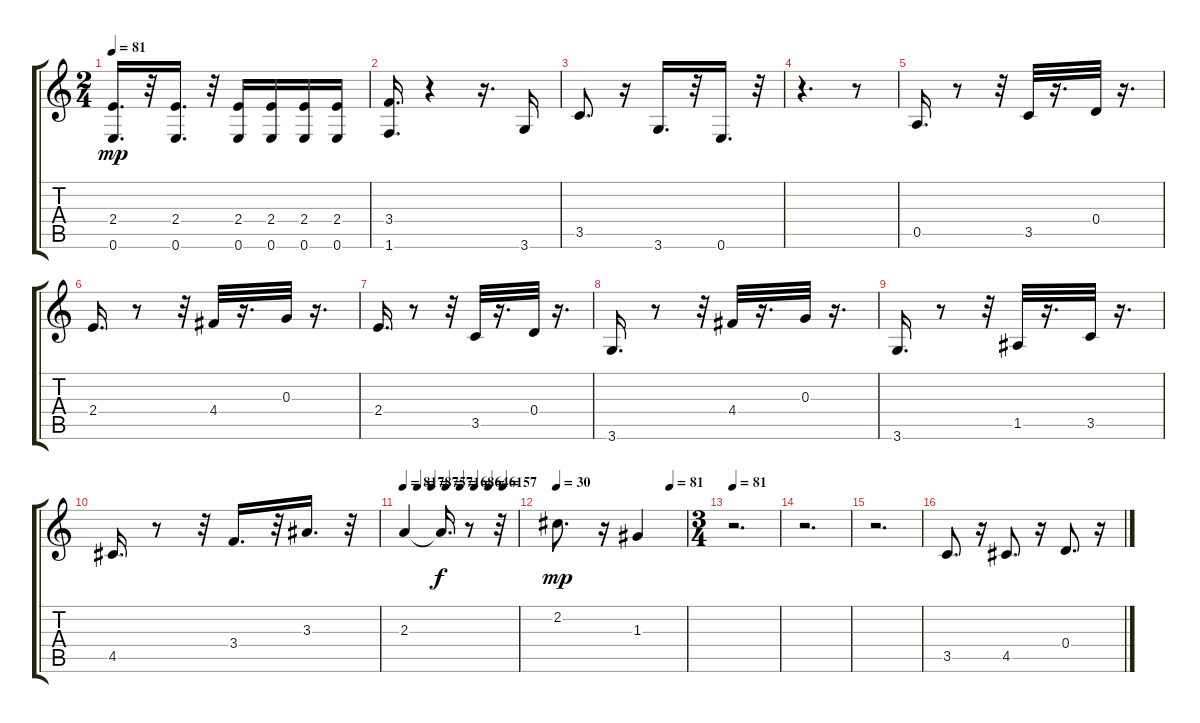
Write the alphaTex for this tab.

\track "" {instrument contrabass}
\staff {score tabs}
\tuning (E4 B3 G3 D3 A2 E2) {hide}
\ts (2 4)
\tempo 81
\clef g2
\ks c
(2.4 0.6).16{d dy mp} r.32 (2.4 0.6).16{d} r.32 (2.4 0.6).16 (2.4 0.6).16 (2.4 0.6).16 (2.4 0.6).16 |
(3.4 1.6).16{d} r.4 r.16{d} 3.6.16 |
3.5.8{d} r.16 3.6.16{d} r.32 0.6.16{d} r.32 |
r.4{d} r.8 |
0.5.16{d} r.8 r.32 3.5.32 r.16{d} 0.4.32 r.16{d} |
2.4.16{d} r.8 r.32 4.4.32 r.16{d} 0.3.32 r.16{d} |
2.4.16{d} r.8 r.32 3.5.32 r.16{d} 0.4.32 r.16{d} |
3.6.16{d} r.8 r.32 4.4.32 r.16{d} 0.3.32 r.16{d} |
3.6.16{d} r.8 r.32 1.5.32 r.16{d} 3.5.32 r.16{d} |
4.5.16{d} r.8 r.32 3.4.16{d} r.32 3.3.16{d} r.32 |
\tempo 81
\tempo (78 0.125)
\tempo (75 0.25)
\tempo (71 0.375)
\tempo (68 0.5)
\tempo (64 0.625)
\tempo (61 0.75)
\tempo (57 0.875)
2.3.4 2.3{t}.16{d dy f} r.8 r.32 |
\tempo 30
\tempo (81 0.875)
2.2.8{d dy mp} r.16 1.3.4 |
\ts (3 4)
\tempo 81
r.2{d} |
r.2{d} |
r.2{d} |
3.5.8{d} r.16 4.5.8{d} r.16 0.4.8{d} r.16
